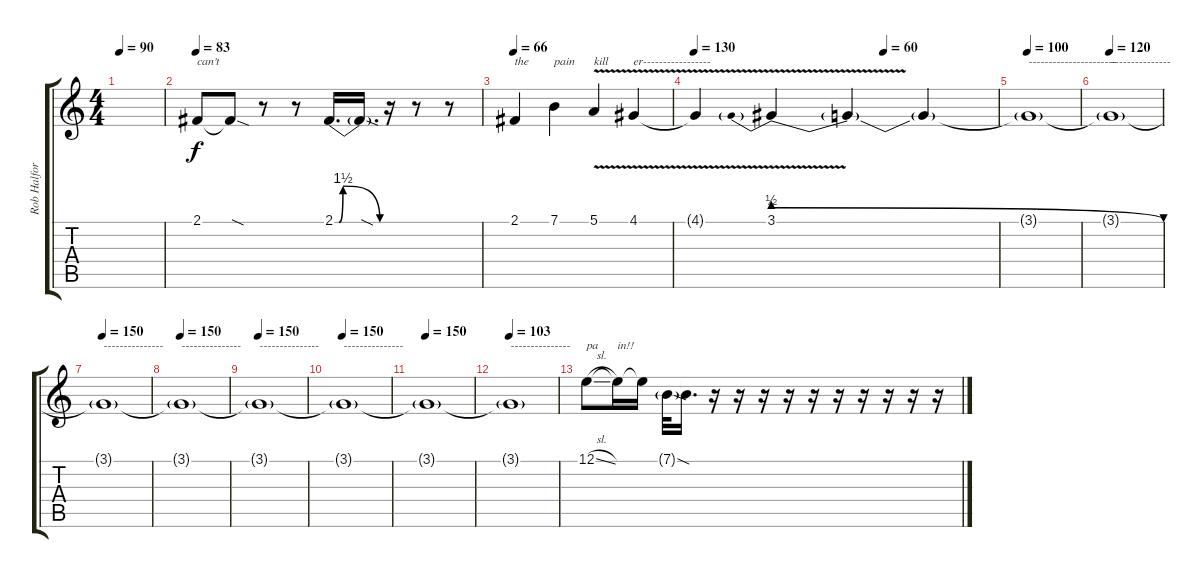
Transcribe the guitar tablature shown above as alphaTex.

\track ("Rob Halford" "Rob Halfor") {instrument violin}
\staff {score tabs}
\tuning (E4 B3 G3 D3 A2 E2) {hide}
\ts (4 4)
\tempo 90
\clef g2
\ks c
|
\tempo 83
2.1.8{txt "can't" volume 15} 2.1{sod t}.8 r.8 r.8 2.1{be (custom 0 0 5 0 10 6 55 0 60 0)}.16{d} 2.1{sod t}.16{d} r.16 r.8 r.8 |
\tempo 66
2.1.4{txt "the"} 7.1.4{txt "pain"} 5.1{v}.4{txt "kill"} 4.1{v}.4{txt "er-----------------"} |
\tempo 130
\tempo (60 0.625)
4.1{t}.4 3.1{be (prebendrelease 0 2 60 0) v}.4 3.1{t}.4 3.1{t}.4 |
\tempo 100
3.1{t}.1{txt "----------------------"} |
\tempo 120
3.1{t}.1{txt "---------------"} |
\tempo 150
3.1{t}.1{txt "---------------"} |
\tempo 150
3.1{t}.1{txt "---------------"} |
\tempo 150
3.1{t}.1{txt "---------------"} |
\tempo 150
3.1{t}.1{txt "---------------"} |
\tempo 150
3.1{t}.1 |
\tempo 103
3.1{t}.1{txt "---------------"} |
12.1{sl}.8{txt "pa"} 12.1{t}.16{txt "in!!"} 12.1{t}.16 7.1{sod g}.32 7.1{t}.16{d} r.16 r.16 r.16 r.16 r.16 r.16 r.16 r.16 r.16 r.16
